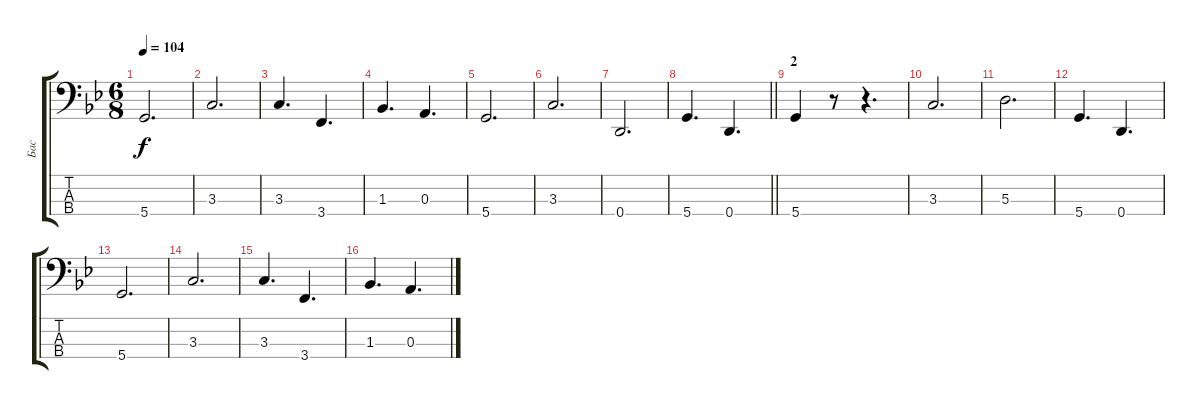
\track ("Бас" "Бас") {instrument electricbassfinger}
\staff {score tabs}
\tuning (G2 D2 A1 D1) {hide}
\ts (6 8)
\tempo 104
\clef f4
\ks gminor
5.4.2{d dy f} |
3.3.2{d} |
3.3.4{d} 3.4.4{d} |
1.3.4{d} 0.3.4{d} |
5.4.2{d} |
3.3.2{d} |
0.4.2{d} |
\barLineRight lightlight
5.4.4{d} 0.4.4{d} |
\section ("" "2")
5.4.4 r.8 r.4{d} |
3.3.2{d} |
5.3.2{d} |
5.4.4{d} 0.4.4{d} |
5.4.2{d} |
3.3.2{d} |
3.3.4{d} 3.4.4{d} |
1.3.4{d} 0.3.4{d}
